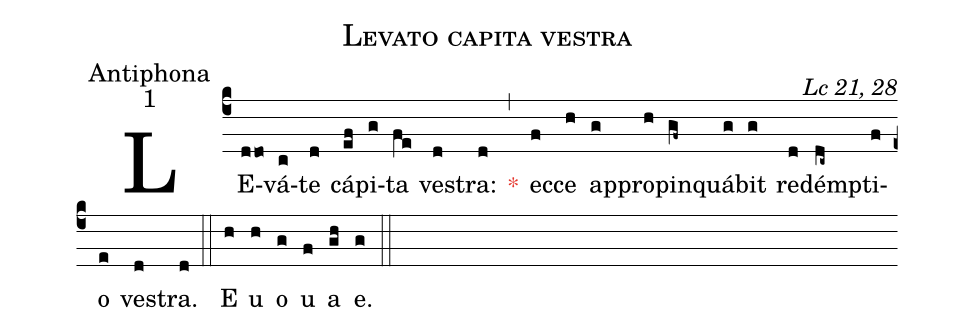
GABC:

name:Levato capita vestra;
office-part:Antiphona;
mode:1;
commentary:Lc 21, 28;
%%
(c4) LE(ddo)vá(c)te(d) cá(ef)pi(g)ta(fe) ve(d)stra:(d) <c>*</c>(,) ec(f)ce(h) ap(g)pro(h)pin(gf~)quá(g)bit(g) re(d)démp(dc~)ti(f)o(e) ves(d)tra.(d) (::) E(h) u(h) o(g) u(f) a(gh) e.(g) (::)
